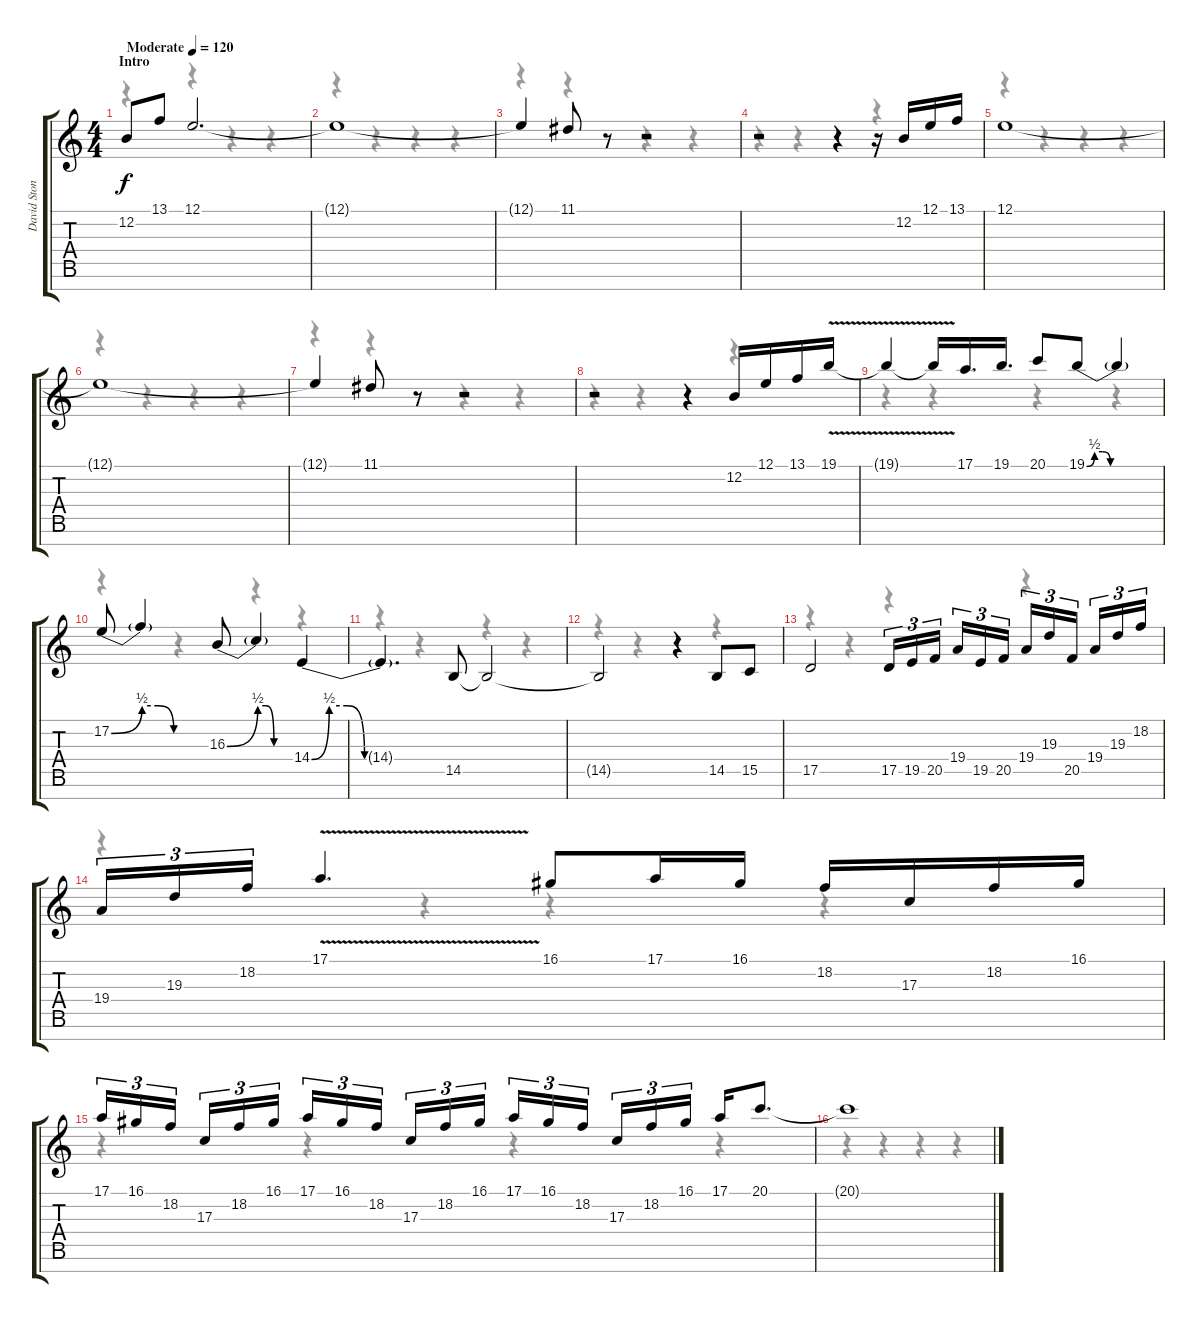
\track ("David Stone - Keys 3" "David Ston") {instrument stringensemble2}
\staff {score tabs}
\tuning (E4 B3 G3 D3 A2 E2 B1) {hide}
\voice
\ts (4 4)
\section ("" "Intro")
\tempo (120 "Moderate")
\clef g2
\ks c
12.2.8{dy f instrument stringensemble2} 13.1.8 12.1.2{d} |
12.1{t}.1 |
12.1{t}.4 11.1.8 r.8 r.2 |
r.2 r.4 r.16 12.2.16 12.1.16 13.1.16 |
12.1.1 |
12.1{t}.1 |
12.1{t}.4 11.1.8 r.8 r.2 |
r.2 r.4 12.2.16 12.1.16 13.1.16 19.1{v}.16 |
19.1{v t}.4 19.1{v t}.16 17.1.16{d} 19.1.16{d} 20.1.8 19.1{be (custom 0 0 15 2 30 2 45 0 60 0)}.8 19.1{be (hold 0 0 60 0) t}.4 |
17.2{be (bend 0 0 60 2)}.8 17.2{be (custom 0 2 15 2 30 0 60 0) t}.4 16.3{be (bend 0 0 60 2)}.8 16.3{be (custom 0 2 15 2 30 0 60 0) t}.4 14.4{be (custom 0 0 15 2 30 2 45 0 60 0)}.4 |
14.4{be (hold 0 0 60 0) t}.4{d} 14.5.8 14.5{t}.2 |
14.5{t}.2 r.4 14.5.8 15.5.8 |
17.5.2 17.5.16{tu (3 2)} 19.5.16{tu (3 2)} 20.5.16{tu (3 2)} 19.4.16{tu (3 2)} 19.5.16{tu (3 2)} 20.5.16{tu (3 2)} 19.4.16{tu (3 2)} 19.3.16{tu (3 2)} 20.5.16{tu (3 2)} 19.4.16{tu (3 2)} 19.3.16{tu (3 2)} 18.2.16{tu (3 2)} |
19.4.16{tu (3 2)} 19.3.16{tu (3 2)} 18.2.16{tu (3 2)} 17.1{v}.4{d} 16.1.8 17.1.16 16.1.16 18.2.16 17.3.16 18.2.16 16.1.16 |
17.1.16{tu (3 2)} 16.1.16{tu (3 2)} 18.2.16{tu (3 2)} 17.3.16{tu (3 2)} 18.2.16{tu (3 2)} 16.1.16{tu (3 2)} 17.1.16{tu (3 2)} 16.1.16{tu (3 2)} 18.2.16{tu (3 2)} 17.3.16{tu (3 2)} 18.2.16{tu (3 2)} 16.1.16{tu (3 2)} 17.1.16{tu (3 2)} 16.1.16{tu (3 2)} 18.2.16{tu (3 2)} 17.3.16{tu (3 2)} 18.2.16{tu (3 2)} 16.1.16{tu (3 2)} 17.1.16 20.1.8{d} |
20.1{t}.1
\voice
\clef g2
\ottava regular
\simile none
\ks c
r.4{dy f} r.4 r.4 r.4 |
r.4 r.4 r.4 r.4 |
r.4 r.4 r.4 r.4 |
r.4 r.4 r.4 r.4 |
r.4 r.4 r.4 r.4 |
r.4 r.4 r.4 r.4 |
r.4 r.4 r.4 r.4 |
r.4 r.4 r.4 r.4 |
r.4 r.4 r.4 r.4 |
r.4 r.4 r.4 r.4 |
r.4 r.4 r.4 r.4 |
r.4 r.4 r.4 r.4 |
r.4 r.4 r.4 r.4 |
r.4 r.4 r.4 r.4 |
r.4 r.4 r.4 r.4 |
r.4 r.4 r.4 r.4
